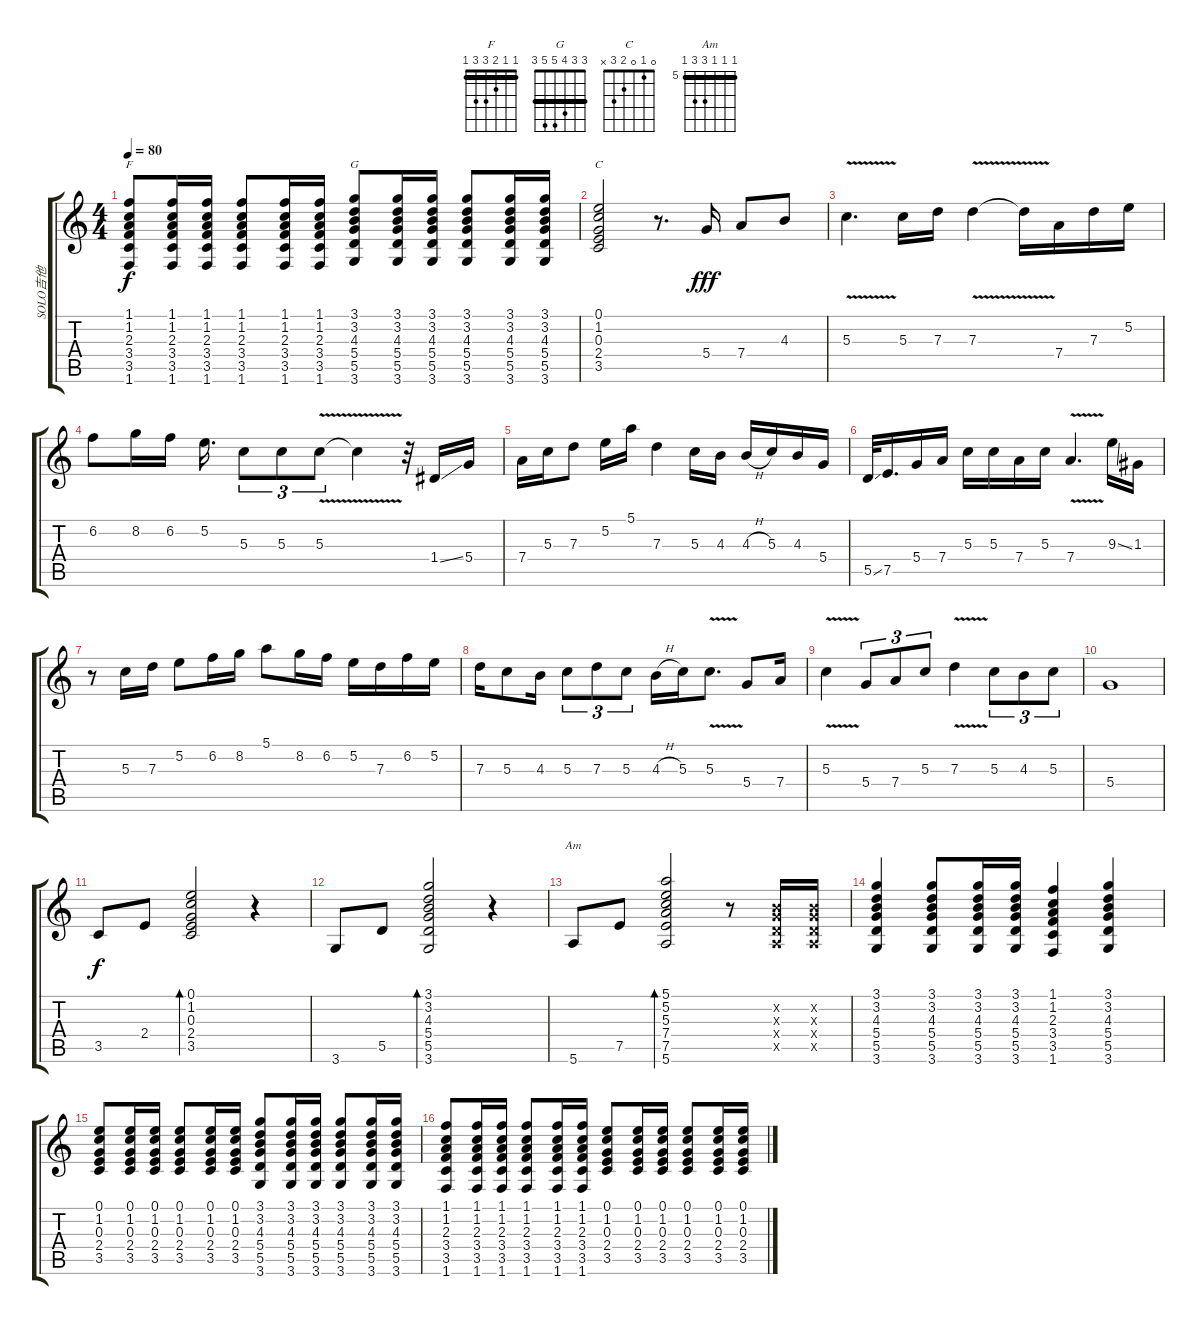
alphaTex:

\track ("SOLO吉他" "SOLO吉他") {instrument acousticguitarsteel}
\staff {score tabs}
\tuning (E4 B3 G3 D3 A2 E2) {hide}
\chord ("F" 1 1 2 3 3 1) {barre 1}
\chord ("G" 3 3 4 5 5 3) {barre 3}
\chord ("C" 0 1 0 2 3 x)
\chord ("Am" 5 5 5 7 7 5) {firstfret 5 barre 5}
\ts (4 4)
\tempo 80
\clef g2
\ks c
(1.1 1.2 2.3 3.4 3.5 1.6).8{ch "F" dy f} (1.1 1.2 2.3 3.4 3.5 1.6).16 (1.1 1.2 2.3 3.4 3.5 1.6).16 (1.1 1.2 2.3 3.4 3.5 1.6).8 (1.1 1.2 2.3 3.4 3.5 1.6).16 (1.1 1.2 2.3 3.4 3.5 1.6).16 (3.1 3.2 4.3 5.4 5.5 3.6).8{ch "G"} (3.1 3.2 4.3 5.4 5.5 3.6).16 (3.1 3.2 4.3 5.4 5.5 3.6).16 (3.1 3.2 4.3 5.4 5.5 3.6).8 (3.1 3.2 4.3 5.4 5.5 3.6).16 (3.1 3.2 4.3 5.4 5.5 3.6).16 |
(0.1 1.2 0.3 2.4 3.5).2{ch "C"} r.8{d} 5.4.16{dy fff volume 16} 7.4.8 4.3.8 |
5.3{v}.4{d} 5.3.16 7.3.16 7.3{v}.4 7.3{t}.16 7.4.16 7.3.16 5.2.16 |
6.2.8 8.2.16 6.2.16 5.2.16{d} 5.3.8{tu (3 2)} 5.3.8{tu (3 2)} 5.3{v}.8{tu (3 2)} 5.3{t}.4 r.32 1.4{ss}.16 5.4.16 |
7.4.16 5.3.16 7.3.8 5.2.16 5.1.16 7.3.4 5.3.16 4.3.16 4.3{h}.16 5.3.16 4.3.16 5.4.16 |
5.5{ss}.32 7.5.16{d} 5.4.16 7.4.16 5.3.16 5.3.16 7.4.16 5.3.16 7.4{v}.4{d} 9.3{ss}.16 1.3.16 |
r.8 5.3.16 7.3.16 5.2.8 6.2.16 8.2.16 5.1.8 8.2.16 6.2.16 5.2.16 7.3.16 6.2.16 5.2.16 |
7.3.16 5.3.8 4.3.16 5.3.8{tu (3 2)} 7.3.8{tu (3 2)} 5.3.8{tu (3 2)} 4.3{h}.16 5.3.16 5.3{v}.8{d} 5.4.8 7.4.16 |
5.3{v}.4 5.4.8{tu (3 2)} 7.4.8{tu (3 2)} 5.3.8{tu (3 2)} 7.3{v}.4 5.3.8{tu (3 2)} 4.3.8{tu (3 2)} 5.3.8{tu (3 2)} |
5.4.1 |
3.5.8{dy f volume 11} 2.4.8 (0.1 1.2 0.3 2.4 3.5).2{bd 60} r.4 |
3.6.8 5.5.8 (3.1 3.2 4.3 5.4 5.5 3.6).2{bd 60} r.4 |
5.6.8{ch "Am"} 7.5.8 (5.1 5.2 5.3 7.4 7.5 5.6).2{bd 60} r.8 (0.2{x} 0.3{x} 0.4{x} 0.5{x}).16 (0.2{x} 0.3{x} 0.4{x} 0.5{x}).16 |
(3.1 3.2 4.3 5.4 5.5 3.6).4 (3.1 3.2 4.3 5.4 5.5 3.6).8 (3.1 3.2 4.3 5.4 5.5 3.6).16 (3.1 3.2 4.3 5.4 5.5 3.6).16 (1.1 1.2 2.3 3.4 3.5 1.6).4 (3.1 3.2 4.3 5.4 5.5 3.6).4 |
(0.1 1.2 0.3 2.4 3.5).8 (0.1 1.2 0.3 2.4 3.5).16 (0.1 1.2 0.3 2.4 3.5).16 (0.1 1.2 0.3 2.4 3.5).8 (0.1 1.2 0.3 2.4 3.5).16 (0.1 1.2 0.3 2.4 3.5).16 (3.1 3.2 4.3 5.4 5.5 3.6).8 (3.1 3.2 4.3 5.4 5.5 3.6).16 (3.1 3.2 4.3 5.4 5.5 3.6).16 (3.1 3.2 4.3 5.4 5.5 3.6).8 (3.1 3.2 4.3 5.4 5.5 3.6).16 (3.1 3.2 4.3 5.4 5.5 3.6).16 |
(1.1 1.2 2.3 3.4 3.5 1.6).8 (1.1 1.2 2.3 3.4 3.5 1.6).16 (1.1 1.2 2.3 3.4 3.5 1.6).16 (1.1 1.2 2.3 3.4 3.5 1.6).8 (1.1 1.2 2.3 3.4 3.5 1.6).16 (1.1 1.2 2.3 3.4 3.5 1.6).16 (0.1 1.2 0.3 2.4 3.5).8 (0.1 1.2 0.3 2.4 3.5).16 (0.1 1.2 0.3 2.4 3.5).16 (0.1 1.2 0.3 2.4 3.5).8 (0.1 1.2 0.3 2.4 3.5).16 (0.1 1.2 0.3 2.4 3.5).16
